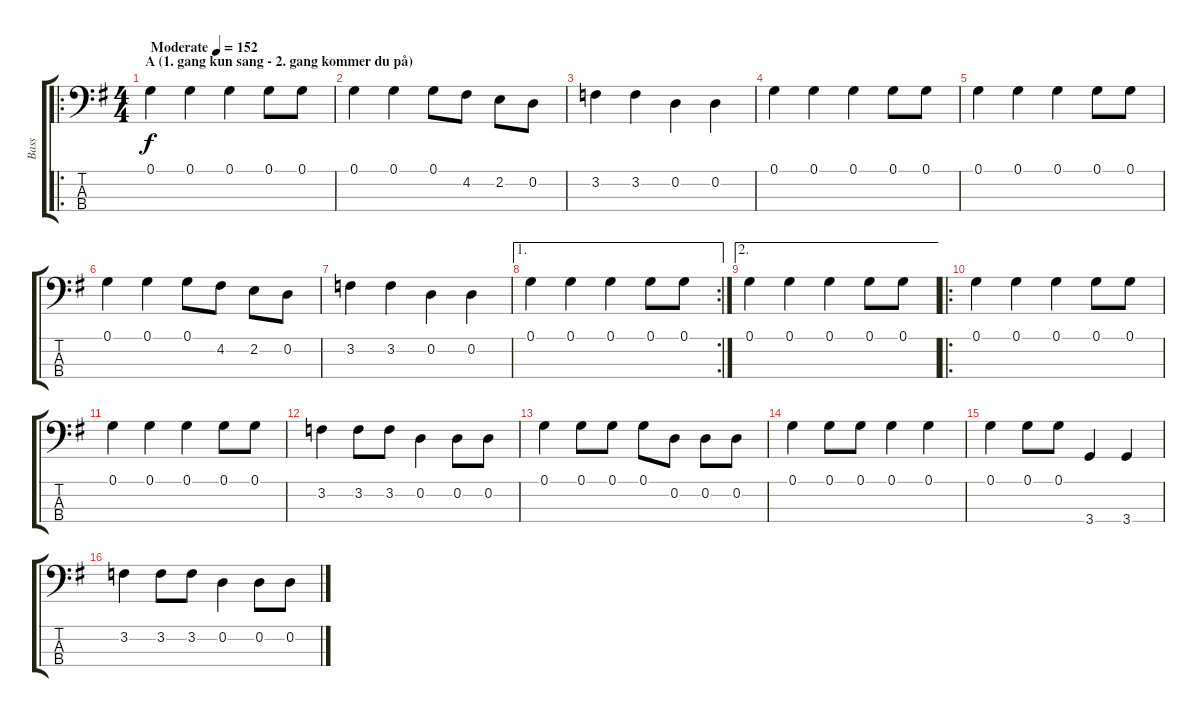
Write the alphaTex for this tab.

\track ("Bass" "Bass") {instrument electricbassfinger}
\staff {score tabs}
\tuning (G2 D2 A1 E1) {hide}
\ro
\ts (4 4)
\section ("" "A (1. gang kun sang - 2. gang kommer du på)")
\tempo (152 "Moderate")
\clef f4
\ks g
0.1.4{dy f instrument electricbassfinger} 0.1.4 0.1.4 0.1.8 0.1.8 |
0.1.4 0.1.4 0.1.8 4.2.8 2.2.8 0.2.8 |
3.2.4 3.2.4 0.2.4 0.2.4 |
0.1.4 0.1.4 0.1.4 0.1.8 0.1.8 |
0.1.4 0.1.4 0.1.4 0.1.8 0.1.8 |
0.1.4 0.1.4 0.1.8 4.2.8 2.2.8 0.2.8 |
3.2.4 3.2.4 0.2.4 0.2.4 |
\ae 1
\rc 2
0.1.4 0.1.4 0.1.4 0.1.8 0.1.8 |
\ae 2
0.1.4 0.1.4 0.1.4 0.1.8 0.1.8 |
\ro
0.1.4 0.1.4 0.1.4 0.1.8 0.1.8 |
0.1.4 0.1.4 0.1.4 0.1.8 0.1.8 |
3.2.4 3.2.8 3.2.8 0.2.4 0.2.8 0.2.8 |
0.1.4 0.1.8 0.1.8 0.1.8 0.2.8 0.2.8 0.2.8 |
0.1.4 0.1.8 0.1.8 0.1.4 0.1.4 |
0.1.4 0.1.8 0.1.8 3.4.4 3.4.4 |
3.2.4 3.2.8 3.2.8 0.2.4 0.2.8 0.2.8
